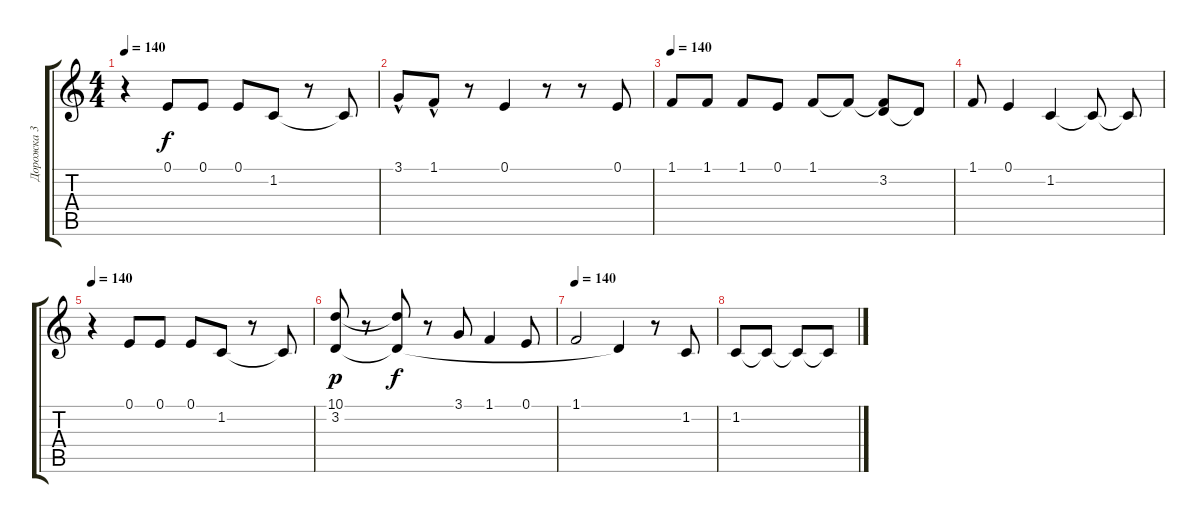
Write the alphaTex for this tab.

\track ("Дорожка 3" "Дорожка 3") {instrument pad2warm}
\staff {score tabs}
\tuning (E4 B3 G4 D4 A3 E3) {hide}
\ts (4 4)
\tempo 140
\clef g2
\ks c
r.4{dy f} 0.1.8 0.1.8 0.1.8 1.2.8 r.8 1.2{t}.8 |
3.1{hac}.8 1.1{hac}.8 r.8 0.1.4 r.8 r.8 0.1.8 |
\tempo 140
1.1.8 1.1.8 1.1.8 0.1.8 1.1.8 1.1{t}.8 (1.1{t} 3.2).8 3.2{t}.8 |
1.1.8 0.1.4 1.2.4 1.2{t}.8 1.2{t}.8 |
\tempo 140
r.4 0.1.8 0.1.8 0.1.8 1.2.8 r.8 1.2{t}.8 |
(10.1 3.2).8{dy p} r.8 (10.1{t} 3.2{t}).8{dy f} r.8 3.1.8 1.1.4 0.1.8 |
\tempo 140
1.1.2 3.2{t}.4 r.8 1.2.8 |
1.2.8 1.2{t}.8 1.2{t}.8 1.2{t}.8
